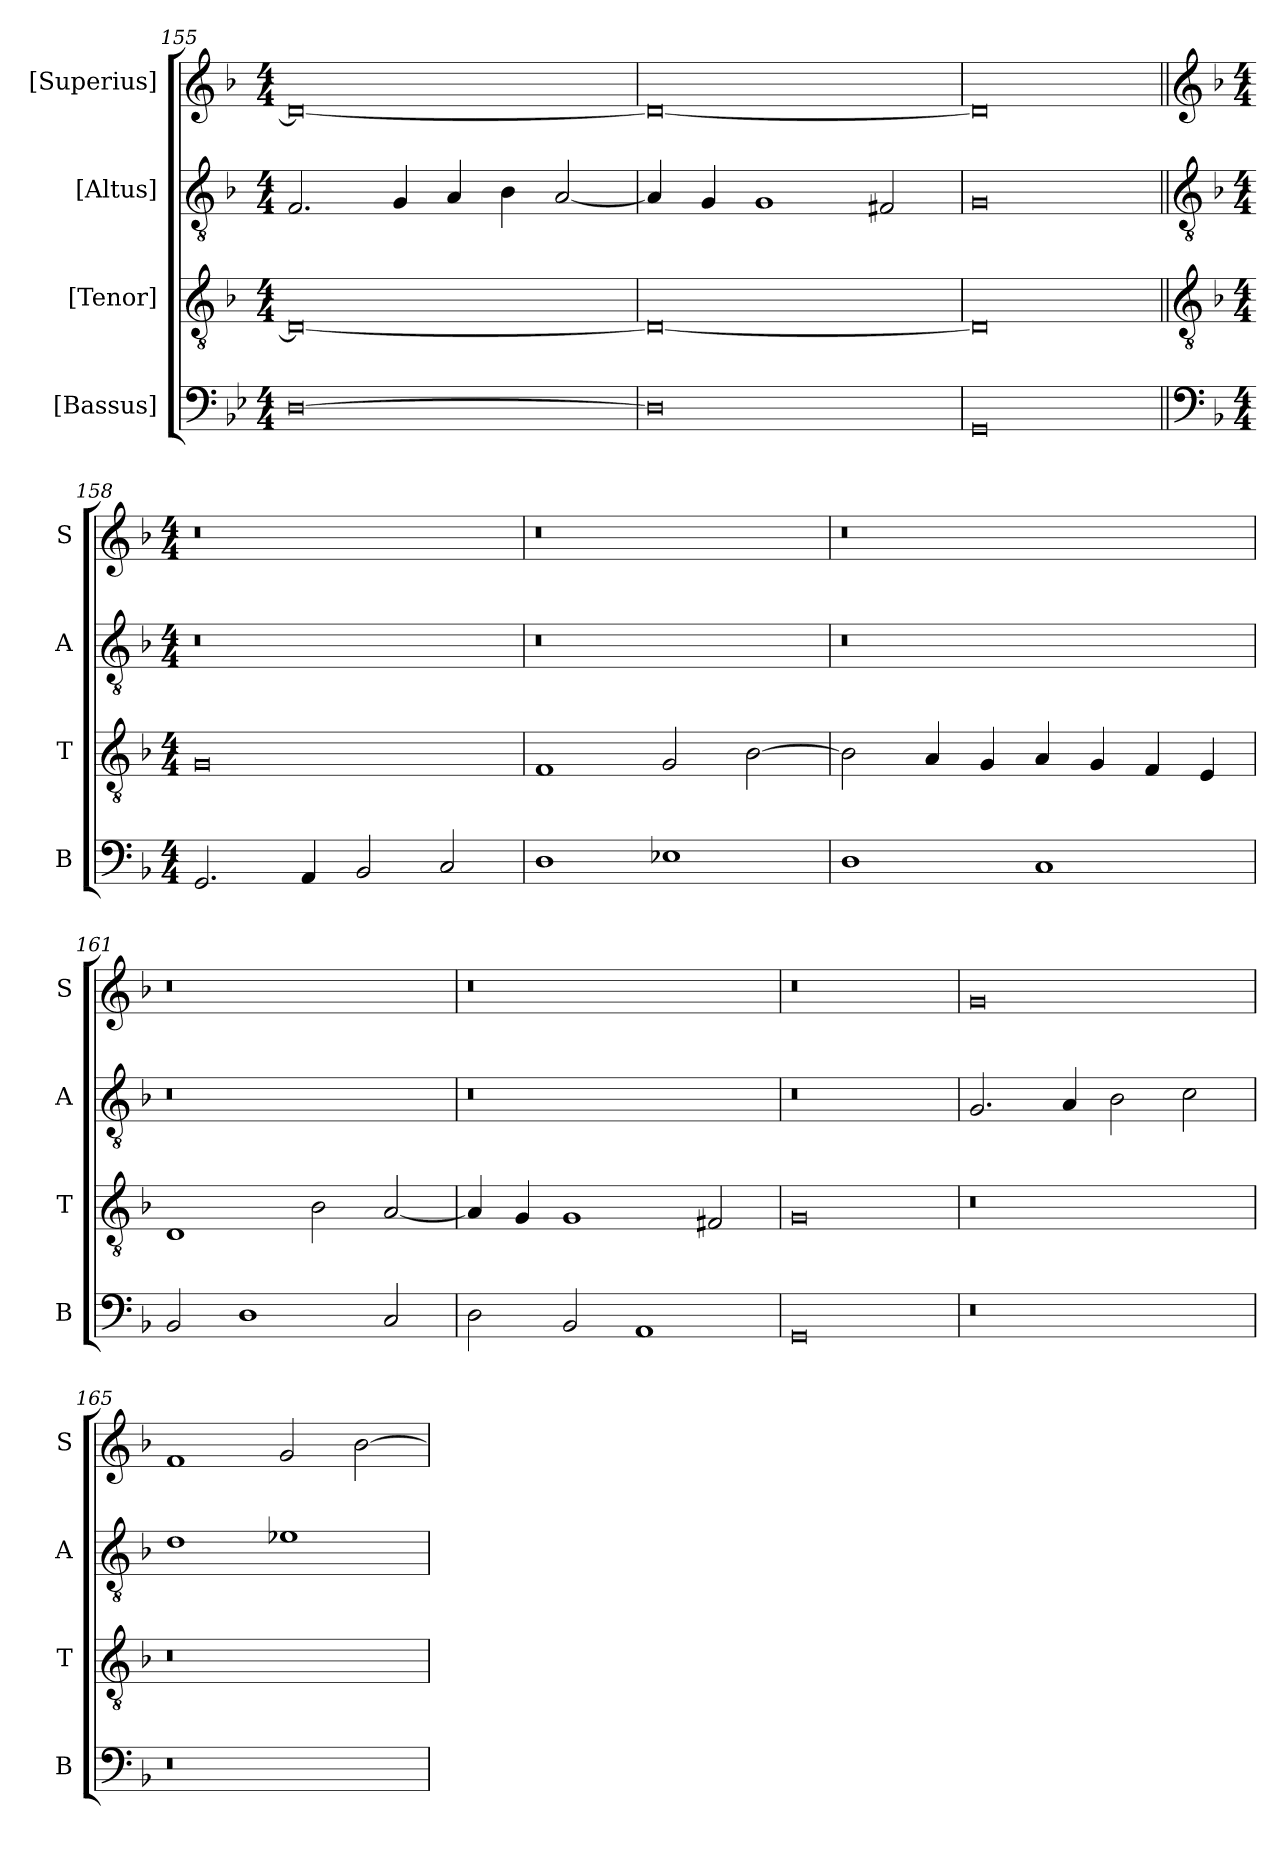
**kern	**kern	**kern	**kern
*part4	*part3	*part2	*part1
*staff4	*staff3	*staff2	*staff1
*I"[Bassus]	*I"[Tenor]	*I"[Altus]	*I"[Superius]
*I'B	*I'T	*I'A	*I'S
*clefF4	*clefGv2	*clefGv2	*clefG2
*k[b-e-]	*k[b-]	*k[b-]	*k[b-]
*M4/4	*M4/4	*M4/4	*M4/4
=155	=155	=155	=155
[0D	0D_	2.F	0d_
.	.	4G	.
.	.	4A	.
.	.	4B-	.
.	.	[2A	.
=156	=156	=156	=156
0D]	0D_	4A]	0d_
.	.	4G	.
.	.	1G	.
.	.	2F#X	.
=157	=157	=157	=157
0GG	0D]	0G	0d]
!!LO:LB:g=z
=158||	=158||	=158||	=158||
*clefF4	*clefGv2	*clefGv2	*clefG2
*k[b-]	*k[b-]	*k[b-]	*k[b-]
*M4/4	*M4/4	*M4/4	*M4/4
2.GG	0G	0r	0r
4AA	.	.	.
2BB-	.	.	.
2C	.	.	.
=159	=159	=159	=159
1D	1F	0r	0r
1E-X	2G	.	.
.	[2B-	.	.
=160	=160	=160	=160
1D	2B-]	0r	0r
.	4A	.	.
.	4G	.	.
1C	4A	.	.
.	4G	.	.
.	4F	.	.
.	4E	.	.
=161	=161	=161	=161
2BB-	1D	0r	0r
1D	.	.	.
.	2B-	.	.
2C	[2A	.	.
=162	=162	=162	=162
2D	4A]	0r	0r
.	4G	.	.
2BB-	1G	.	.
1AA	.	.	.
.	2F#X	.	.
=163	=163	=163	=163
0GG	0G	0r	0r
=164	=164	=164	=164
0r	0r	2.G	0g
.	.	4A	.
.	.	2B-	.
.	.	2c	.
=165	=165	=165	=165
0r	0r	1d	1f
.	.	1e-X	2g
.	.	.	[2b-
=	=	=	=
*-	*-	*-	*-
